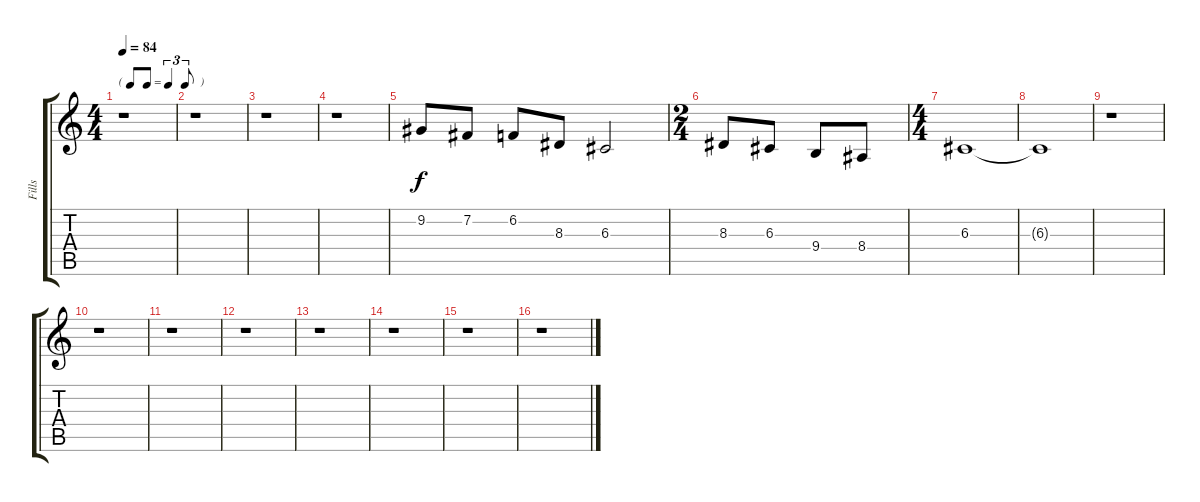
\track ("Fills" "Fills") {instrument guitarfretnoise}
\staff {score tabs}
\tuning (E4 B3 G3 D3 A2 E2) {hide}
\ts (4 4)
\tf triplet8th
\tempo 84
\clef g2
\ks c
r.1{dy f} |
r.1 |
r.1 |
r.1 |
9.2.8{instrument synthstrings1} 7.2.8 6.2.8 8.3.8 6.3.2 |
\ts (2 4)
8.3.8 6.3.8 9.4.8 8.4.8 |
\ts (4 4)
6.3.1 |
6.3{t}.1 |
r.1 |
r.1 |
r.1 |
r.1 |
r.1 |
r.1 |
r.1 |
r.1
